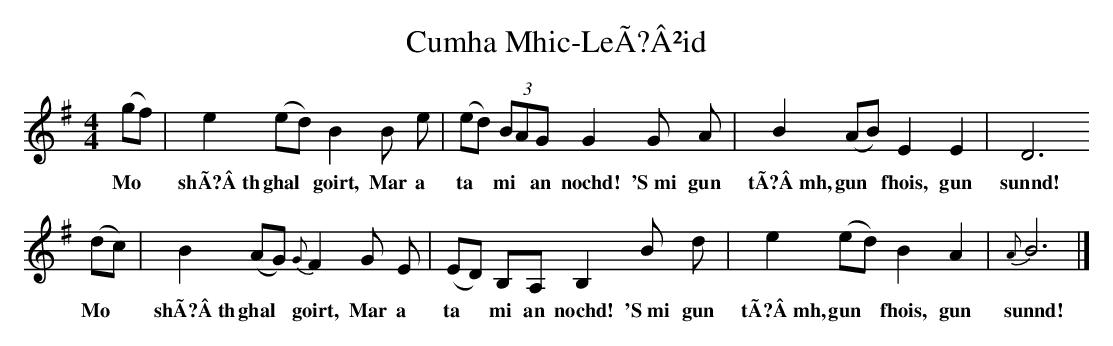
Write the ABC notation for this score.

X:1
T:Cumha Mhic-LeÃ?Â²id
M:4/4     %Meter
L:1/8     %
K:G
(gf) |e2 (ed) B2 B e |(ed) (3:2BAG G2 G A |B2 (AB) E2 E2 | D6
w:Mo* shÃ?Â th ghal* goirt, Mar a ta* mi *an nochd!  'S~mi gun tÃ?Â mh, gun* fhois, gun sunnd!
(dc) |B2 (AG) {G}F2 G E |(ED) B,A, B,2 B d |e2 (ed) B2 A2 |{A}B6  |]
w:Mo* shÃ?Â th ghal* goirt, Mar a ta* mi an nochd! 'S~mi gun tÃ?Â mh, gun* fhois, gun sunnd!
